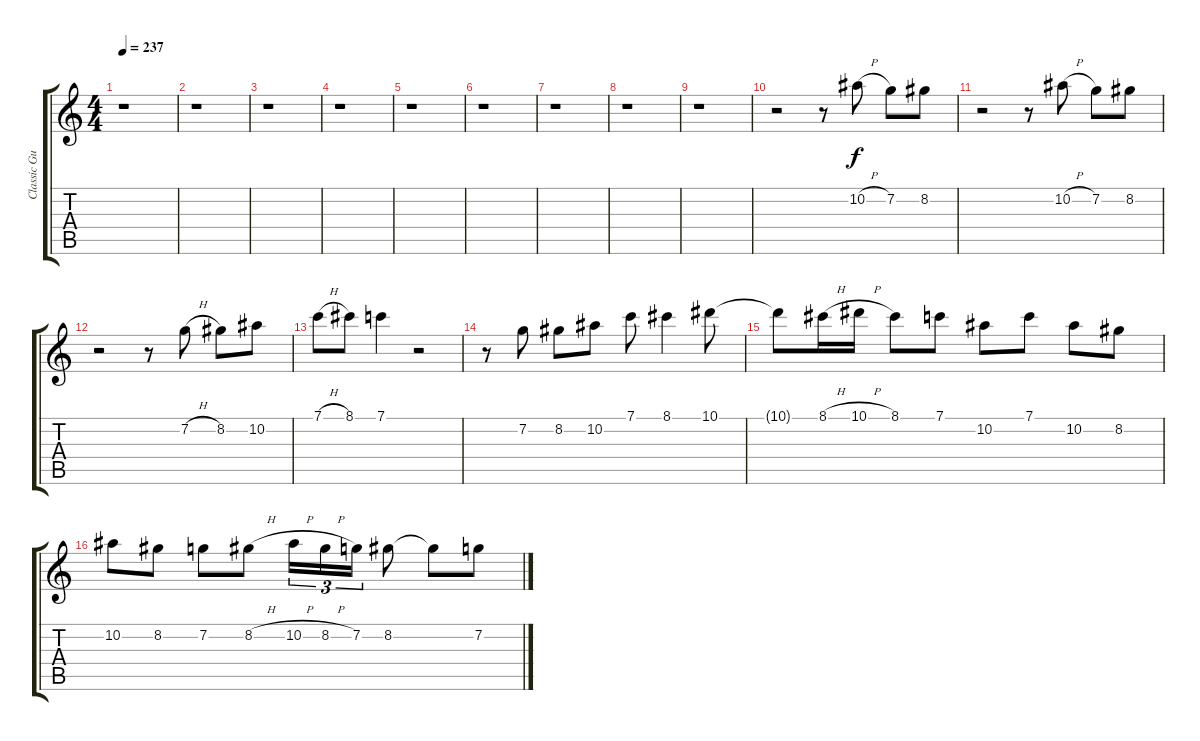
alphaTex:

\track ("Classic Guitar" "Classic Gu") {instrument acousticguitarnylon}
\staff {score tabs}
\tuning (F4 C4 Ab3 Eb3 Bb2 F2) {hide}
\ts (4 4)
\tempo 237
\clef g2
\ks c
r.1{dy f} |
r.1 |
r.1 |
r.1 |
r.1 |
r.1 |
r.1 |
r.1 |
r.1 |
r.2 r.8 10.2{h}.8 7.2.8 8.2.8 |
r.2 r.8 10.2{h}.8 7.2.8 8.2.8 |
r.2 r.8 7.2{h}.8 8.2.8 10.2.8 |
7.1{h}.8 8.1.8 7.1.4 r.2 |
r.8 7.2.8 8.2.8 10.2.8 7.1.8 8.1.4 10.1.8 |
10.1{t}.8 8.1{h}.16 10.1{h}.16 8.1.8 7.1.8 10.2.8 7.1.8 10.2.8 8.2.8 |
10.2.8 8.2.8 7.2.8 8.2{h}.8 10.2{h}.16{tu (3 2)} 8.2{h}.16{tu (3 2)} 7.2.16{tu (3 2)} 8.2.8 8.2{t}.8 7.2.8
